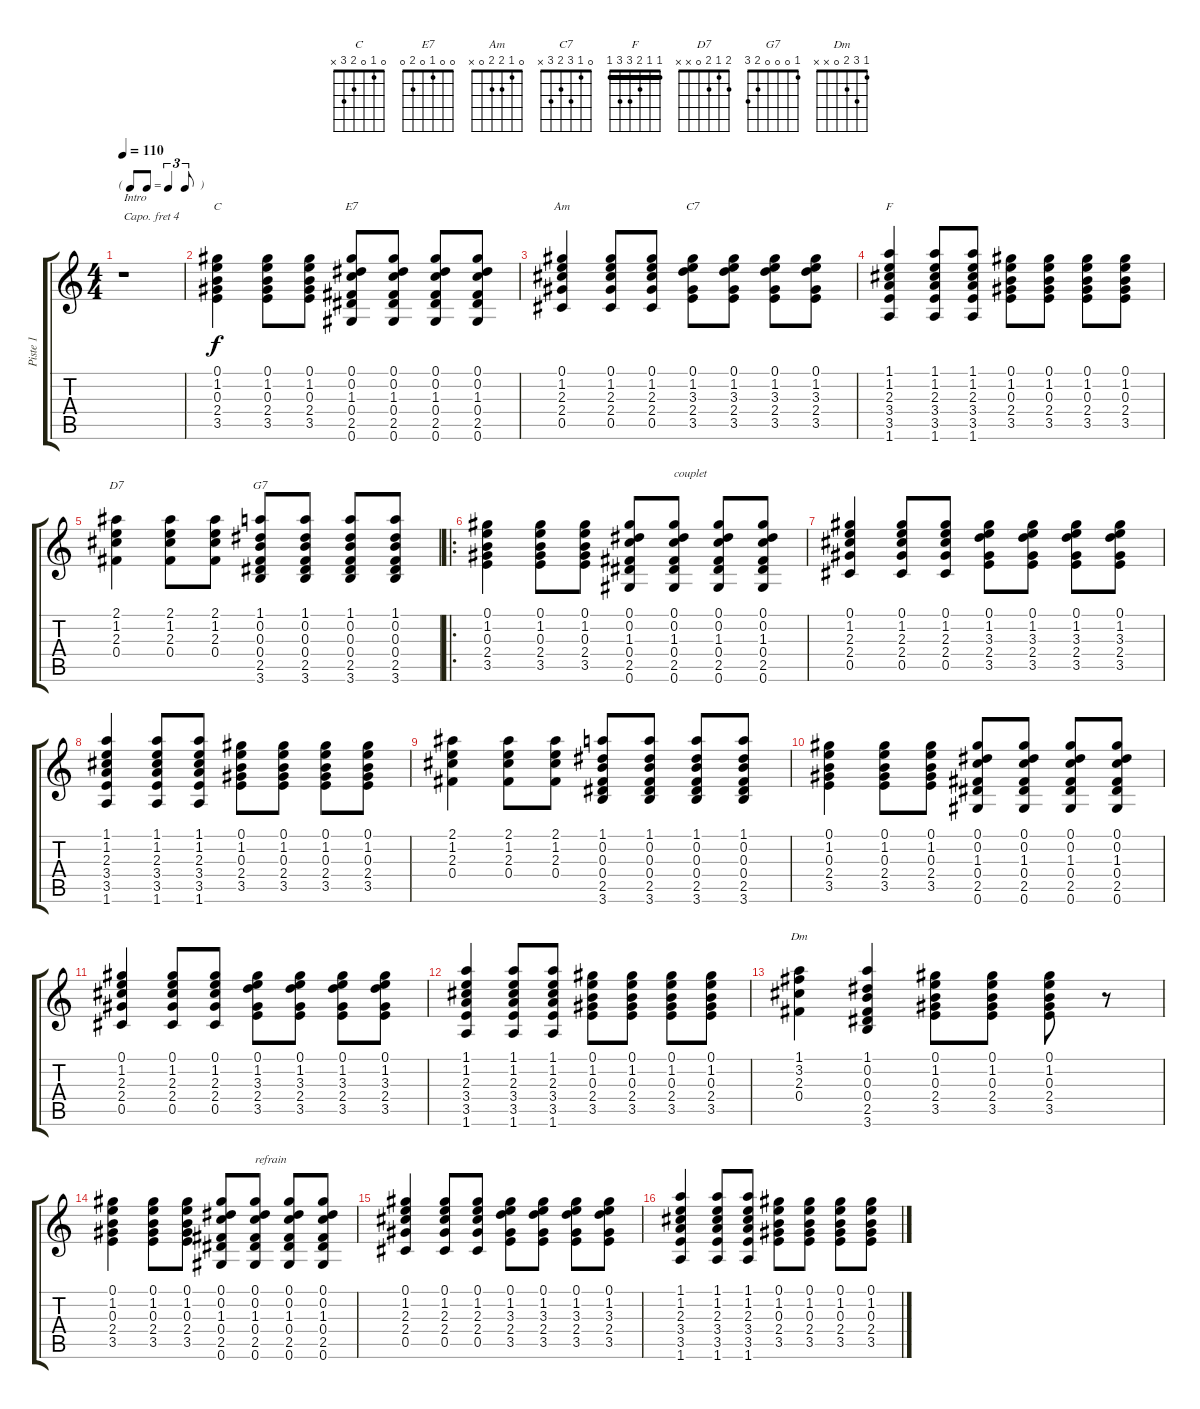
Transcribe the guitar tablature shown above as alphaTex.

\track ("Piste 1" "Piste 1") {instrument acousticguitarnylon}
\staff {score tabs}
\capo 4
\tuning (E4 B3 G3 D3 A2 E2) {hide}
\chord ("C" 0 1 0 2 3 x)
\chord ("E7" 0 0 1 0 2 0)
\chord ("Am" 0 1 2 2 0 x)
\chord ("C7" 0 1 3 2 3 x)
\chord ("F" 1 1 2 3 3 1) {barre 1}
\chord ("D7" 2 1 2 0 x x)
\chord ("G7" 1 0 0 0 2 3)
\chord ("Dm" 1 3 2 0 x x)
\ts (4 4)
\tf triplet8th
\tempo 110
\clef g2
\ks c
r.1{txt "Intro" dy f instrument acousticguitarnylon} |
(0.1 1.2 0.3 2.4 3.5).4{ch "C"} (0.1 1.2 0.3 2.4 3.5).8 (0.1 1.2 0.3 2.4 3.5).8 (0.1 0.2 1.3 0.4 2.5 0.6).8{ch "E7"} (0.1 0.2 1.3 0.4 2.5 0.6).8 (0.1 0.2 1.3 0.4 2.5 0.6).8 (0.1 0.2 1.3 0.4 2.5 0.6).8 |
(0.1 1.2 2.3 2.4 0.5).4{ch "Am"} (0.1 1.2 2.3 2.4 0.5).8 (0.1 1.2 2.3 2.4 0.5).8 (0.1 1.2 3.3 2.4 3.5).8{ch "C7"} (0.1 1.2 3.3 2.4 3.5).8 (0.1 1.2 3.3 2.4 3.5).8 (0.1 1.2 3.3 2.4 3.5).8 |
(1.1 1.2 2.3 3.4 3.5 1.6).4{ch "F"} (1.1 1.2 2.3 3.4 3.5 1.6).8 (1.1 1.2 2.3 3.4 3.5 1.6).8 (0.1 1.2 0.3 2.4 3.5).8 (0.1 1.2 0.3 2.4 3.5).8 (0.1 1.2 0.3 2.4 3.5).8 (0.1 1.2 0.3 2.4 3.5).8 |
(2.1 1.2 2.3 0.4).4{ch "D7"} (2.1 1.2 2.3 0.4).8 (2.1 1.2 2.3 0.4).8 (1.1 0.2 0.3 0.4 2.5 3.6).8{ch "G7"} (1.1 0.2 0.3 0.4 2.5 3.6).8 (1.1 0.2 0.3 0.4 2.5 3.6).8 (1.1 0.2 0.3 0.4 2.5 3.6).8 |
\ro
(0.1 1.2 0.3 2.4 3.5).4 (0.1 1.2 0.3 2.4 3.5).8 (0.1 1.2 0.3 2.4 3.5).8 (0.1 0.2 1.3 0.4 2.5 0.6).8 (0.1 0.2 1.3 0.4 2.5 0.6).8{txt "couplet "} (0.1 0.2 1.3 0.4 2.5 0.6).8 (0.1 0.2 1.3 0.4 2.5 0.6).8 |
(0.1 1.2 2.3 2.4 0.5).4 (0.1 1.2 2.3 2.4 0.5).8 (0.1 1.2 2.3 2.4 0.5).8 (0.1 1.2 3.3 2.4 3.5).8 (0.1 1.2 3.3 2.4 3.5).8 (0.1 1.2 3.3 2.4 3.5).8 (0.1 1.2 3.3 2.4 3.5).8 |
(1.1 1.2 2.3 3.4 3.5 1.6).4 (1.1 1.2 2.3 3.4 3.5 1.6).8 (1.1 1.2 2.3 3.4 3.5 1.6).8 (0.1 1.2 0.3 2.4 3.5).8 (0.1 1.2 0.3 2.4 3.5).8 (0.1 1.2 0.3 2.4 3.5).8 (0.1 1.2 0.3 2.4 3.5).8 |
(2.1 1.2 2.3 0.4).4 (2.1 1.2 2.3 0.4).8 (2.1 1.2 2.3 0.4).8 (1.1 0.2 0.3 0.4 2.5 3.6).8 (1.1 0.2 0.3 0.4 2.5 3.6).8 (1.1 0.2 0.3 0.4 2.5 3.6).8 (1.1 0.2 0.3 0.4 2.5 3.6).8 |
(0.1 1.2 0.3 2.4 3.5).4 (0.1 1.2 0.3 2.4 3.5).8 (0.1 1.2 0.3 2.4 3.5).8 (0.1 0.2 1.3 0.4 2.5 0.6).8 (0.1 0.2 1.3 0.4 2.5 0.6).8 (0.1 0.2 1.3 0.4 2.5 0.6).8 (0.1 0.2 1.3 0.4 2.5 0.6).8 |
(0.1 1.2 2.3 2.4 0.5).4 (0.1 1.2 2.3 2.4 0.5).8 (0.1 1.2 2.3 2.4 0.5).8 (0.1 1.2 3.3 2.4 3.5).8 (0.1 1.2 3.3 2.4 3.5).8 (0.1 1.2 3.3 2.4 3.5).8 (0.1 1.2 3.3 2.4 3.5).8 |
(1.1 1.2 2.3 3.4 3.5 1.6).4 (1.1 1.2 2.3 3.4 3.5 1.6).8 (1.1 1.2 2.3 3.4 3.5 1.6).8 (0.1 1.2 0.3 2.4 3.5).8 (0.1 1.2 0.3 2.4 3.5).8 (0.1 1.2 0.3 2.4 3.5).8 (0.1 1.2 0.3 2.4 3.5).8 |
(1.1 3.2 2.3 0.4).4{ch "Dm"} (1.1 0.2 0.3 0.4 2.5 3.6).4 (0.1 1.2 0.3 2.4 3.5).8 (0.1 1.2 0.3 2.4 3.5).8 (0.1 1.2 0.3 2.4 3.5).8 r.8 |
(0.1 1.2 0.3 2.4 3.5).4 (0.1 1.2 0.3 2.4 3.5).8 (0.1 1.2 0.3 2.4 3.5).8 (0.1 0.2 1.3 0.4 2.5 0.6).8 (0.1 0.2 1.3 0.4 2.5 0.6).8{txt "refrain "} (0.1 0.2 1.3 0.4 2.5 0.6).8 (0.1 0.2 1.3 0.4 2.5 0.6).8 |
(0.1 1.2 2.3 2.4 0.5).4 (0.1 1.2 2.3 2.4 0.5).8 (0.1 1.2 2.3 2.4 0.5).8 (0.1 1.2 3.3 2.4 3.5).8 (0.1 1.2 3.3 2.4 3.5).8 (0.1 1.2 3.3 2.4 3.5).8 (0.1 1.2 3.3 2.4 3.5).8 |
(1.1 1.2 2.3 3.4 3.5 1.6).4 (1.1 1.2 2.3 3.4 3.5 1.6).8 (1.1 1.2 2.3 3.4 3.5 1.6).8 (0.1 1.2 0.3 2.4 3.5).8 (0.1 1.2 0.3 2.4 3.5).8 (0.1 1.2 0.3 2.4 3.5).8 (0.1 1.2 0.3 2.4 3.5).8
